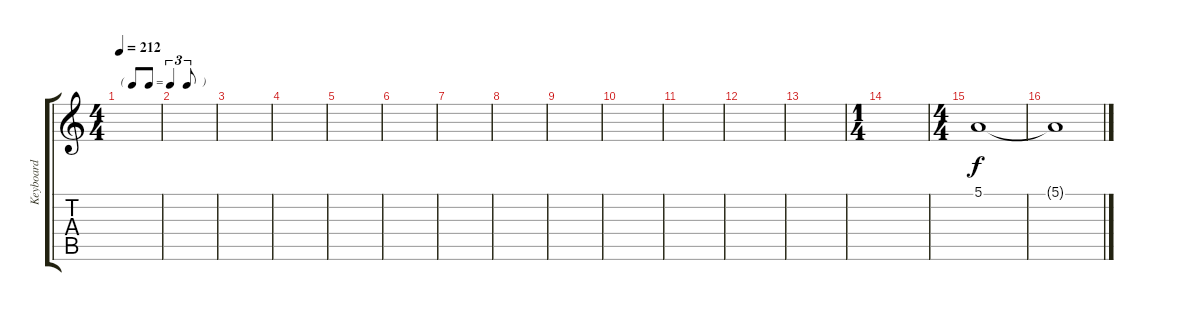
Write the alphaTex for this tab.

\track ("Keyboard" "Keyboard") {instrument churchorgan}
\staff {score tabs}
\tuning (E4 B3 G3 D3 A2 E2) {hide}
\ts (4 4)
\tf triplet8th
\tempo 212
\clef g2
\ks c
|
|
|
|
|
|
|
|
|
|
|
|
|
\ts (1 4)
|
\ts (4 4)
5.1.1 |
5.1{t}.1
